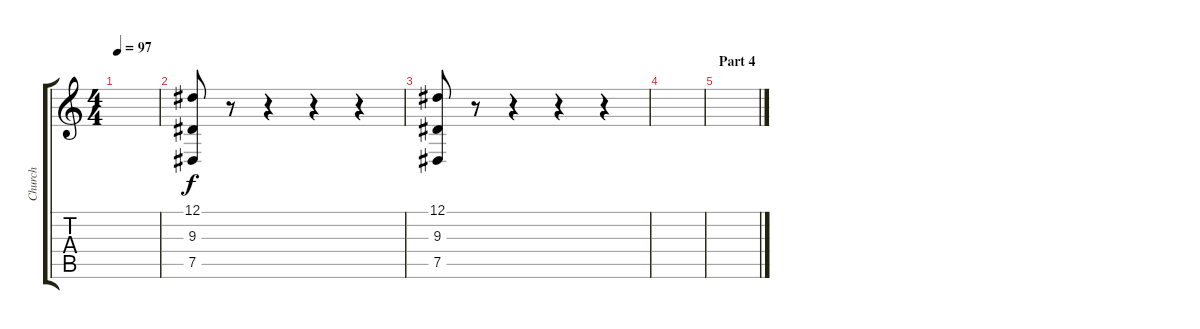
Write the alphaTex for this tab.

\track ("Church" "Church") {instrument churchorgan}
\staff {score tabs}
\tuning (Eb4 Bb3 Gb3 Db3 Ab2 Eb2) {hide}
\ts (4 4)
\tempo 97
\clef g2
\ks c
|
(12.1 9.3 7.5).8{instrument orchestrahit} r.8 r.4 r.4 r.4 |
(12.1 9.3 7.5).8{instrument orchestrahit} r.8 r.4 r.4 r.4 |
|
\section ("" "Part 4")
